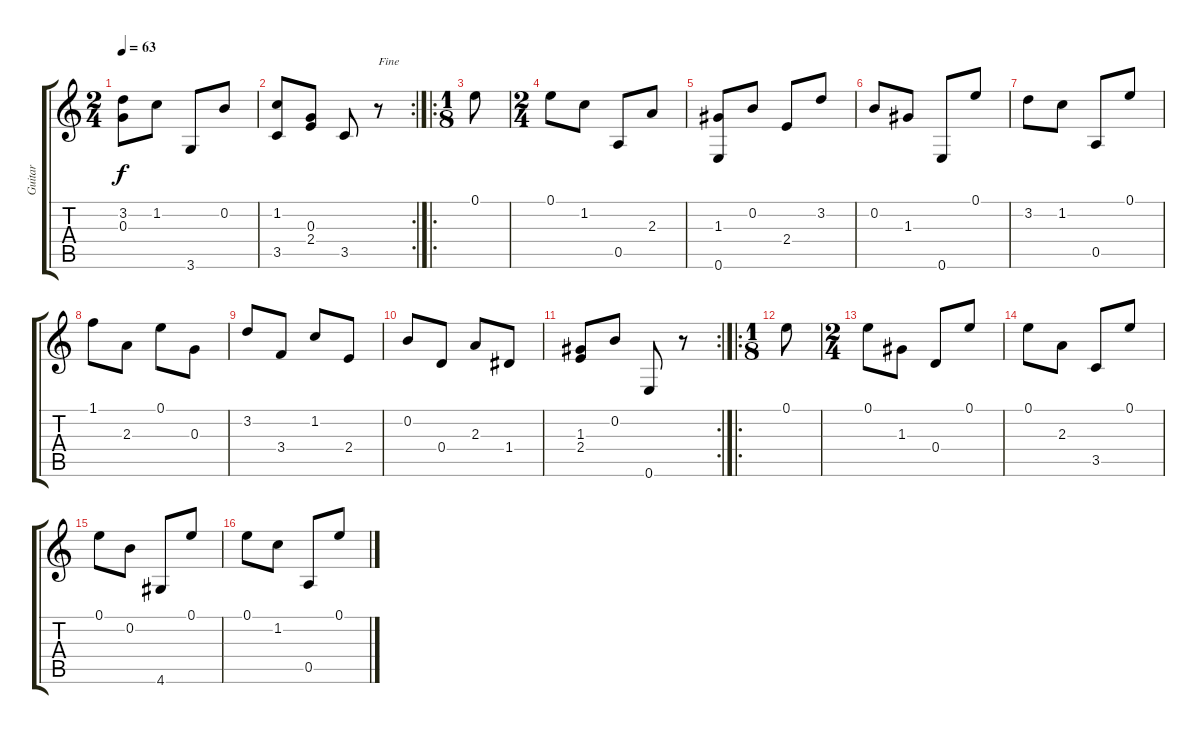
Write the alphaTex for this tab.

\track ("Guitar" "Guitar") {instrument acousticguitarnylon}
\staff {score tabs}
\tuning (E4 B3 G3 D3 A2 E2) {hide}
\ts (2 4)
\tempo 63
\clef g2
\ks c
(3.2{t} 0.3).8{dy f} 1.2.8 3.6.8 0.2.8 |
\rc 2
(1.2 3.5).8 (0.3 2.4).8 3.5.8 r.8{txt "Fine"} |
\ro
\ts (1 8)
0.1.8 |
\ts (2 4)
0.1.8 1.2.8 0.5.8 2.3.8 |
(1.3 0.6).8 0.2.8 2.4.8 3.2.8 |
0.2.8 1.3.8 0.6.8 0.1.8 |
3.2.8 1.2.8 0.5.8 0.1.8 |
1.1.8 2.3.8 0.1.8 0.3.8 |
3.2.8 3.4.8 1.2.8 2.4.8 |
0.2.8 0.4.8 2.3.8 1.4.8 |
\rc 2
(1.3 2.4).8 0.2.8 0.6.8 r.8 |
\ro
\ts (1 8)
0.1.8 |
\ts (2 4)
0.1.8 1.3.8 0.4.8 0.1.8 |
0.1.8 2.3.8 3.5.8 0.1.8 |
0.1.8 0.2.8 4.6.8 0.1.8 |
0.1.8 1.2.8 0.5.8 0.1.8
